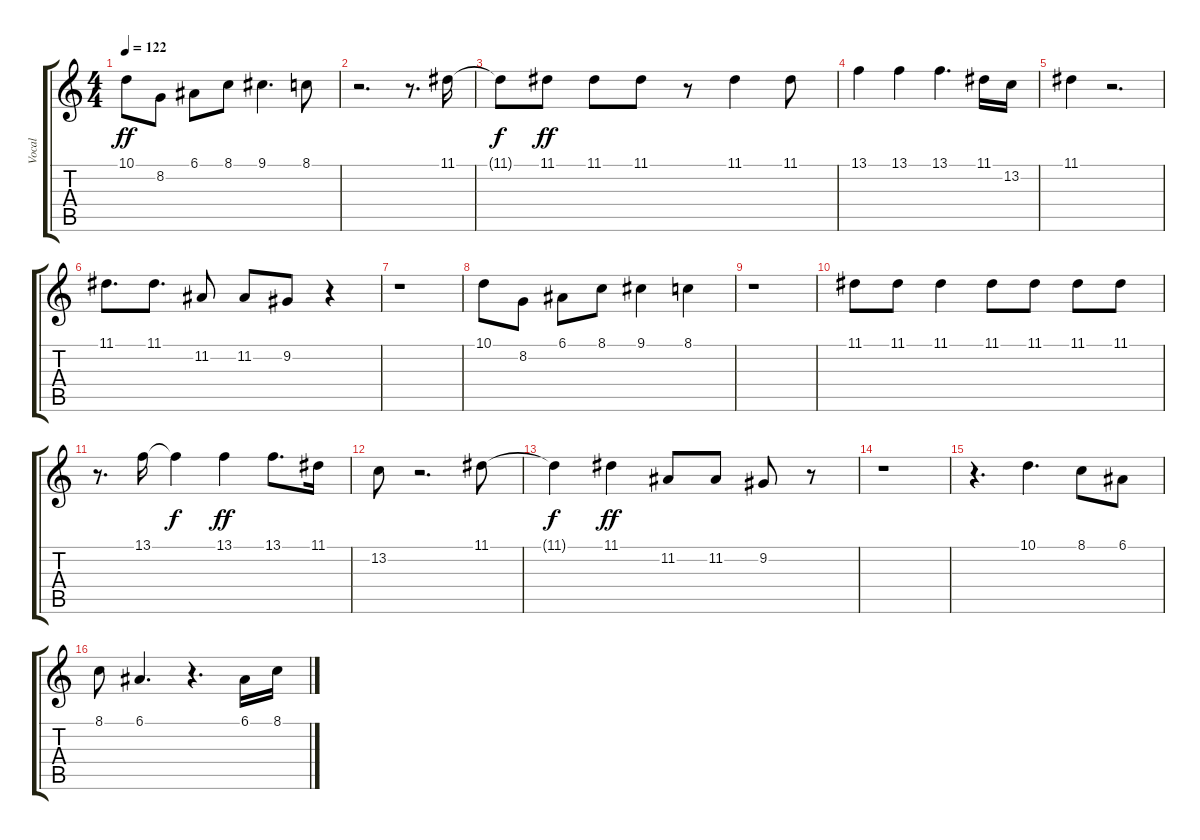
\track ("Vocal" "Vocal") {instrument flute}
\staff {score tabs}
\tuning (E4 B3 G3 D3 A2 E2) {hide}
\ts (4 4)
\tempo 122
\clef g2
\ks c
10.1.8{dy ff} 8.2.8 6.1.8 8.1.8 9.1.4{d} 8.1.8 |
r.2{d} r.8{d} 11.1.16 |
11.1{t}.8{dy f} 11.1.8{dy ff} 11.1.8 11.1.8 r.8 11.1.4 11.1.8 |
13.1.4 13.1.4 13.1.4{d} 11.1.16 13.2.16 |
11.1.4 r.2{d} |
11.1.8{d} 11.1.8{d} 11.2.8 11.2.8 9.2.8 r.4 |
r.1 |
10.1.8 8.2.8 6.1.8 8.1.8 9.1.4 8.1.4 |
r.1 |
11.1.8 11.1.8 11.1.4 11.1.8 11.1.8 11.1.8 11.1.8 |
r.8{d} 13.1.16 13.1{t}.4{dy f} 13.1.4{dy ff} 13.1.8{d} 11.1.16 |
13.2.8 r.2{d} 11.1.8 |
11.1{t}.4{dy f} 11.1.4{dy ff} 11.2.8 11.2.8 9.2.8 r.8 |
r.1 |
r.4{d} 10.1.4{d} 8.1.8 6.1.8 |
8.1.8 6.1.4{d} r.4{d} 6.1.16 8.1.16
